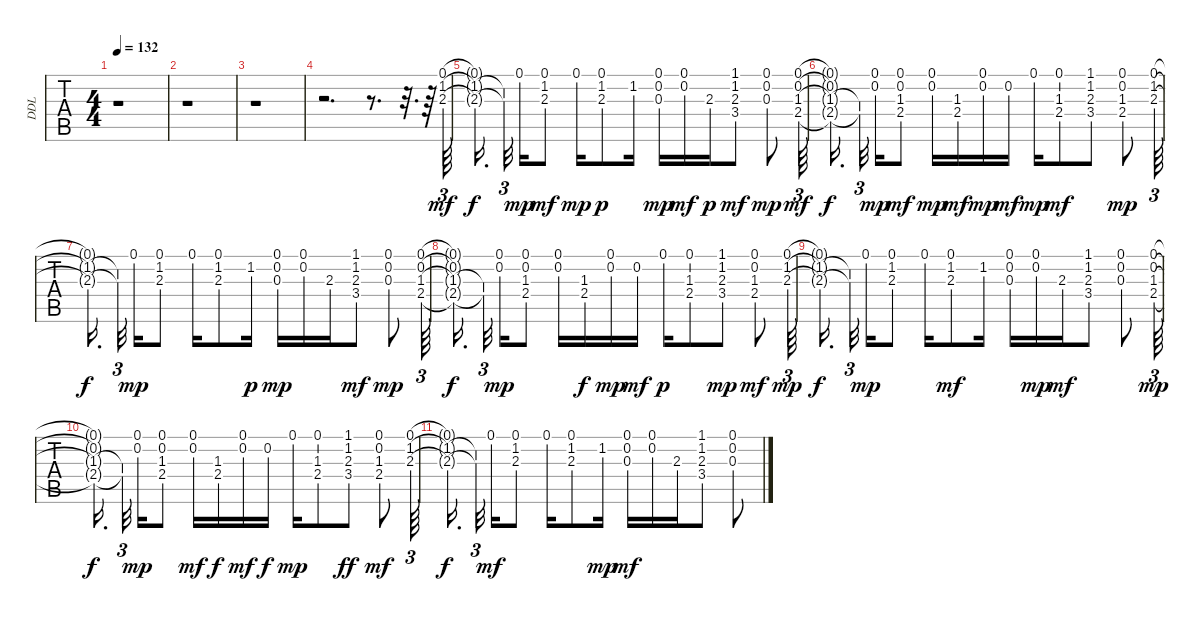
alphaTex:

\track ("DDL" "DDL") {instrument acousticgrandpiano}
\staff {tabs}
\tuning (E4 B3 G3 D3 A2 E2) {hide}
\ts (4 4)
\tempo 132
\clef g2
\ks c
r.1{dy p} |
r.1 |
r.1 |
r.2{d} r.8{d} r.32{d} r.64 (0.1 1.2 2.3).64{tu (3 2) dy mf} |
(0.1{t} 1.2{t} 2.3{t}).16{d dy f beam splitsecondary} (1.2{t} 2.3{t}).32{tu (3 2) beam splitsecondary} 0.1.16{dy mp} (0.1 1.2 2.3).8{dy mf} 0.1.16{dy mp} (0.1 1.2 2.3).8{dy p} 1.2.16 (0.1 0.2 0.3).16{dy mp} (0.1 0.2).16{dy mf} 2.3.16{dy p} (1.1 1.2 2.3 3.4).8{dy mf} (0.1 0.2 0.3).8{dy mp} (0.1 0.2 1.3 2.4).64{tu (3 2) dy mf} |
(0.1{t} 0.2{t} 1.3{t} 2.4{t}).16{d dy f beam splitsecondary} (1.3{t} 2.4{t}).32{tu (3 2) beam splitsecondary} (0.1 0.2).16{dy mp} (0.1 0.2 1.3 2.4).8{dy mf} (0.1 0.2).16{dy mp} (1.3 2.4).16{dy mf} (0.1 0.2).16{dy mp} 0.2.16{dy mf} 0.1.16{dy mp} (0.1 1.3 2.4).8{dy mf} (1.1 1.2 2.3 3.4).8 (0.1 0.2 1.3 2.4).8{dy mp} (0.1 1.2 2.3).64{tu (3 2)} |
(0.1{t} 1.2{t} 2.3{t}).16{d dy f beam splitsecondary} (1.2{t} 2.3{t}).32{tu (3 2) beam splitsecondary} 0.1.16{dy mp} (0.1 1.2 2.3).8 0.1.16 (0.1 1.2 2.3).8 1.2.16{dy p} (0.1 0.2 0.3).16{dy mp} (0.1 0.2).16 2.3.16 (1.1 1.2 2.3 3.4).8{dy mf} (0.1 0.2 0.3).8{dy mp} (0.1 0.2 1.3 2.4).64{tu (3 2)} |
(0.1{t} 0.2{t} 1.3{t} 2.4{t}).16{d dy f beam splitsecondary} (1.3{t} 2.4{t}).32{tu (3 2) beam splitsecondary} (0.1 0.2).16{dy mp} (0.1 0.2 1.3 2.4).8 (0.1 0.2).16 (1.3 2.4).16{dy f} (0.1 0.2).16{dy mp} 0.2.16{dy mf} 0.1.16{dy p} (0.1 1.3 2.4).8 (1.1 1.2 2.3 3.4).8{dy mp} (0.1 0.2 1.3 2.4).8{dy mf} (0.1 1.2 2.3).64{tu (3 2) dy mp} |
(0.1{t} 1.2{t} 2.3{t}).16{d dy f beam splitsecondary} (1.2{t} 2.3{t}).32{tu (3 2) beam splitsecondary} 0.1.16{dy mp} (0.1 1.2 2.3).8 0.1.16 (0.1 1.2 2.3).8{dy mf} 1.2.16 (0.1 0.2 0.3).16 (0.1 0.2).16{dy mp} 2.3.16{dy mf} (1.1 1.2 2.3 3.4).8 (0.1 0.2 0.3).8 (0.1 0.2 1.3 2.4).64{tu (3 2) dy mp} |
(0.1{t} 0.2{t} 1.3{t} 2.4{t}).16{d dy f beam splitsecondary} (1.3{t} 2.4{t}).32{tu (3 2) beam splitsecondary} (0.1 0.2).16{dy mp} (0.1 0.2 1.3 2.4).8 (0.1 0.2).16{dy mf} (1.3 2.4).16{dy f} (0.1 0.2).16{dy mf} 0.2.16{dy f} 0.1.16{dy mp} (0.1 1.3 2.4).8 (1.1 1.2 2.3 3.4).8{dy ff} (0.1 0.2 1.3 2.4).8{dy mf} (0.1 1.2 2.3).64{tu (3 2)} |
(0.1{t} 1.2{t} 2.3{t}).16{d dy f beam splitsecondary} (1.2{t} 2.3{t}).32{tu (3 2) beam splitsecondary} 0.1.16{dy mf} (0.1 1.2 2.3).8 0.1.16 (0.1 1.2 2.3).8 1.2.16{dy mp} (0.1 0.2 0.3).16{dy mf} (0.1 0.2).16 2.3.16 (1.1 1.2 2.3 3.4).8 (0.1 0.2 0.3).8
